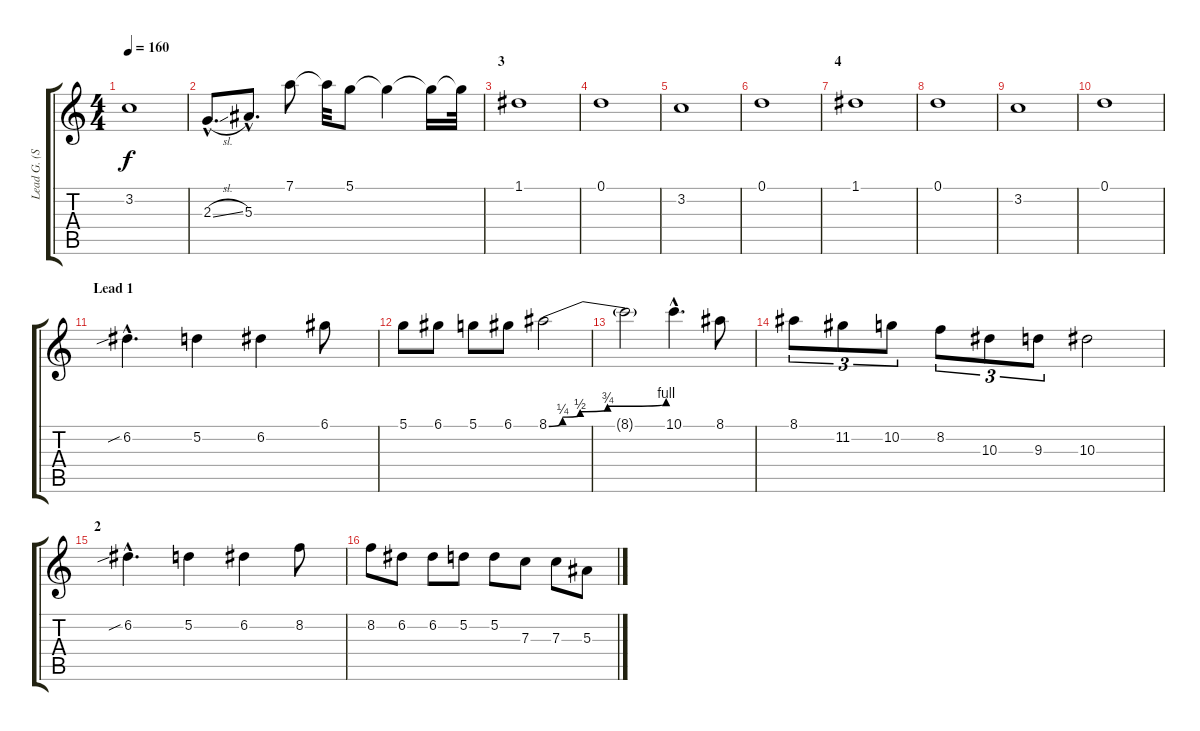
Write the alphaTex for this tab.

\track ("Lead G. (Spiros Efthimiadis)" "Lead G. (S") {instrument distortionguitar}
\staff {score tabs}
\tuning (D4 A3 F3 C3 G2 D2) {hide}
\ts (4 4)
\tempo 160
\clef g2
\ks c
3.2.1{dy f} |
2.3{sl hac}.8{d} 5.3{hac}.8{d} 7.1.8 7.1{t}.32 5.1.8 5.1{t}.4 5.1{t}.16 5.1{t}.32 |
\section ("" "3")
1.1.1 |
0.1.1 |
3.2.1 |
0.1.1 |
\section ("" "4")
1.1.1 |
0.1.1 |
3.2.1 |
0.1.1 |
\section ("" "Lead 1")
6.2{sib hac}.4{d volume 16} 5.2.4 6.2.4 6.1.8 |
5.1.8 6.1.8 5.1.8 6.1.8 8.1{be (custom 0 0 7 1 16 2 30 3 60 4)}.2 |
8.1{t}.2 10.1{hac}.4{d} 8.1.8 |
8.1.8{tu (3 2) volume 0} 11.2.8{tu (3 2)} 10.2.8{tu (3 2)} 8.2.8{tu (3 2)} 10.3.8{tu (3 2)} 9.3.8{tu (3 2)} 10.3.2 |
\section ("" "2")
6.2{sib hac}.4{d volume 16} 5.2.4 6.2.4 8.2.8 |
8.2.8 6.2.8 6.2.8 5.2.8 5.2.8 7.3.8 7.3.8 5.3.8
